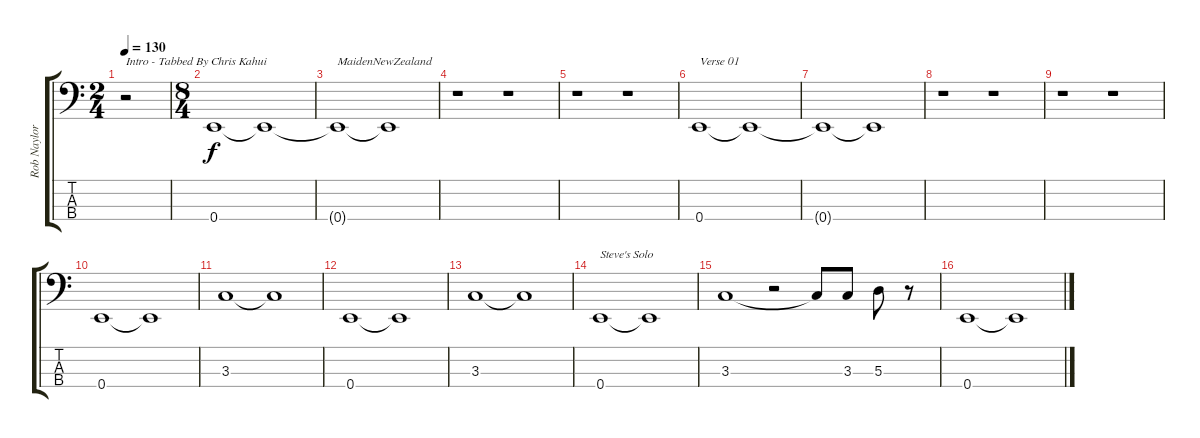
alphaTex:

\track ("Rob Naylor" "Rob Naylor") {instrument electricbasspick}
\staff {score tabs}
\tuning (G2 D2 A1 E1) {hide}
\ts (2 4)
\tempo 130
\clef f4
\ks c
r.2{txt "Intro - Tabbed By Chris Kahui" dy f instrument electricbasspick} |
\ts (8 4)
0.4.1 0.4{t}.1 |
0.4{t}.1{txt "MaidenNewZealand"} 0.4{t}.1 |
r.1 r.1 |
r.1 r.1 |
0.4.1{txt "Verse 01"} 0.4{t}.1 |
0.4{t}.1 0.4{t}.1 |
r.1 r.1 |
r.1 r.1 |
0.4.1 0.4{t}.1 |
3.3.1 3.3{t}.1 |
0.4.1 0.4{t}.1 |
3.3.1 3.3{t}.1 |
0.4.1{txt "Steve's Solo"} 0.4{t}.1 |
3.3.1 r.2 3.3{t}.8 3.3.8 5.3.8 r.8 |
0.4.1 0.4{t}.1
